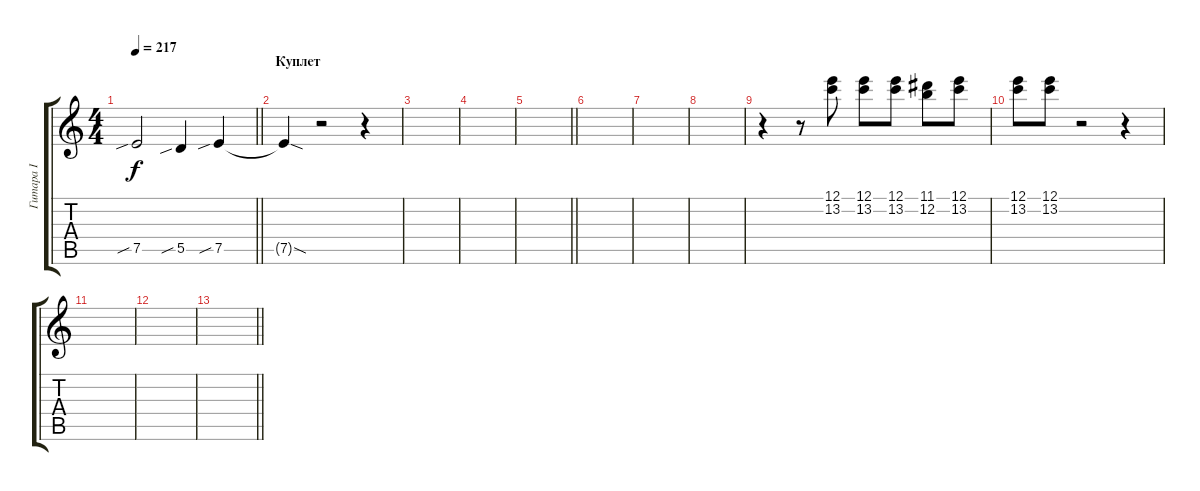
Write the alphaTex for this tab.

\track ("Гитара I" "Гитара I") {instrument distortionguitar}
\staff {score tabs}
\tuning (E4 B3 G3 D3 A2 E2) {hide}
\ts (4 4)
\tempo 217
\clef g2
\barLineRight lightlight
\ks c
7.5{sib}.2{dy f} 5.5{sib}.4 7.5{sib}.4 |
\section ("" "Куплет")
7.5{sod t}.4 r.2 r.4 |
|
|
\barLineRight lightlight
|
|
|
|
r.4 r.8 (12.1 13.2).8 (12.1 13.2).8 (12.1 13.2).8 (11.1 12.2).8 (12.1 13.2).8 |
(12.1 13.2).8 (12.1 13.2).8 r.2 r.4 |
|
|
\barLineRight lightlight
